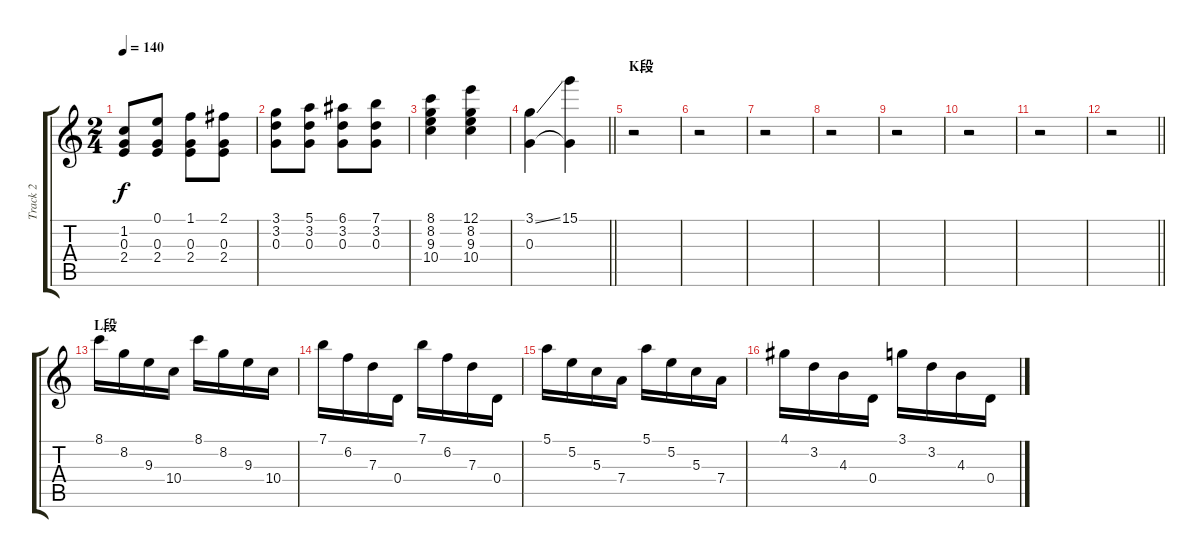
\track ("Track 2" "Track 2") {instrument acousticguitarsteel}
\staff {score tabs}
\tuning (E4 B3 G3 D3 A2 E2) {hide}
\ts (2 4)
\tempo 140
\clef g2
\ks c
(1.2 0.3 2.4).8{dy f} (0.1 0.3 2.4).8 (1.1 0.3 2.4).8 (2.1 0.3 2.4).8 |
(3.1 3.2 0.3).8 (5.1 3.2 0.3).8 (6.1 3.2 0.3).8 (7.1 3.2 0.3).8 |
(8.1 8.2 9.3 10.4).4 (12.1 8.2 9.3 10.4).4 |
\barLineRight lightlight
(3.1{ss} 0.3).4 (15.1 0.3{t}).4 |
\section ("" "K段")
r.2 |
r.2 |
r.2 |
r.2 |
r.2 |
r.2 |
r.2 |
\barLineRight lightlight
r.2 |
\section ("" "L段")
8.1.16 8.2.16 9.3.16 10.4.16 8.1.16 8.2.16 9.3.16 10.4.16 |
7.1.16 6.2.16 7.3.16 0.4.16 7.1.16 6.2.16 7.3.16 0.4.16 |
5.1.16 5.2.16 5.3.16 7.4.16 5.1.16 5.2.16 5.3.16 7.4.16 |
4.1.16 3.2.16 4.3.16 0.4.16 3.1.16 3.2.16 4.3.16 0.4.16
